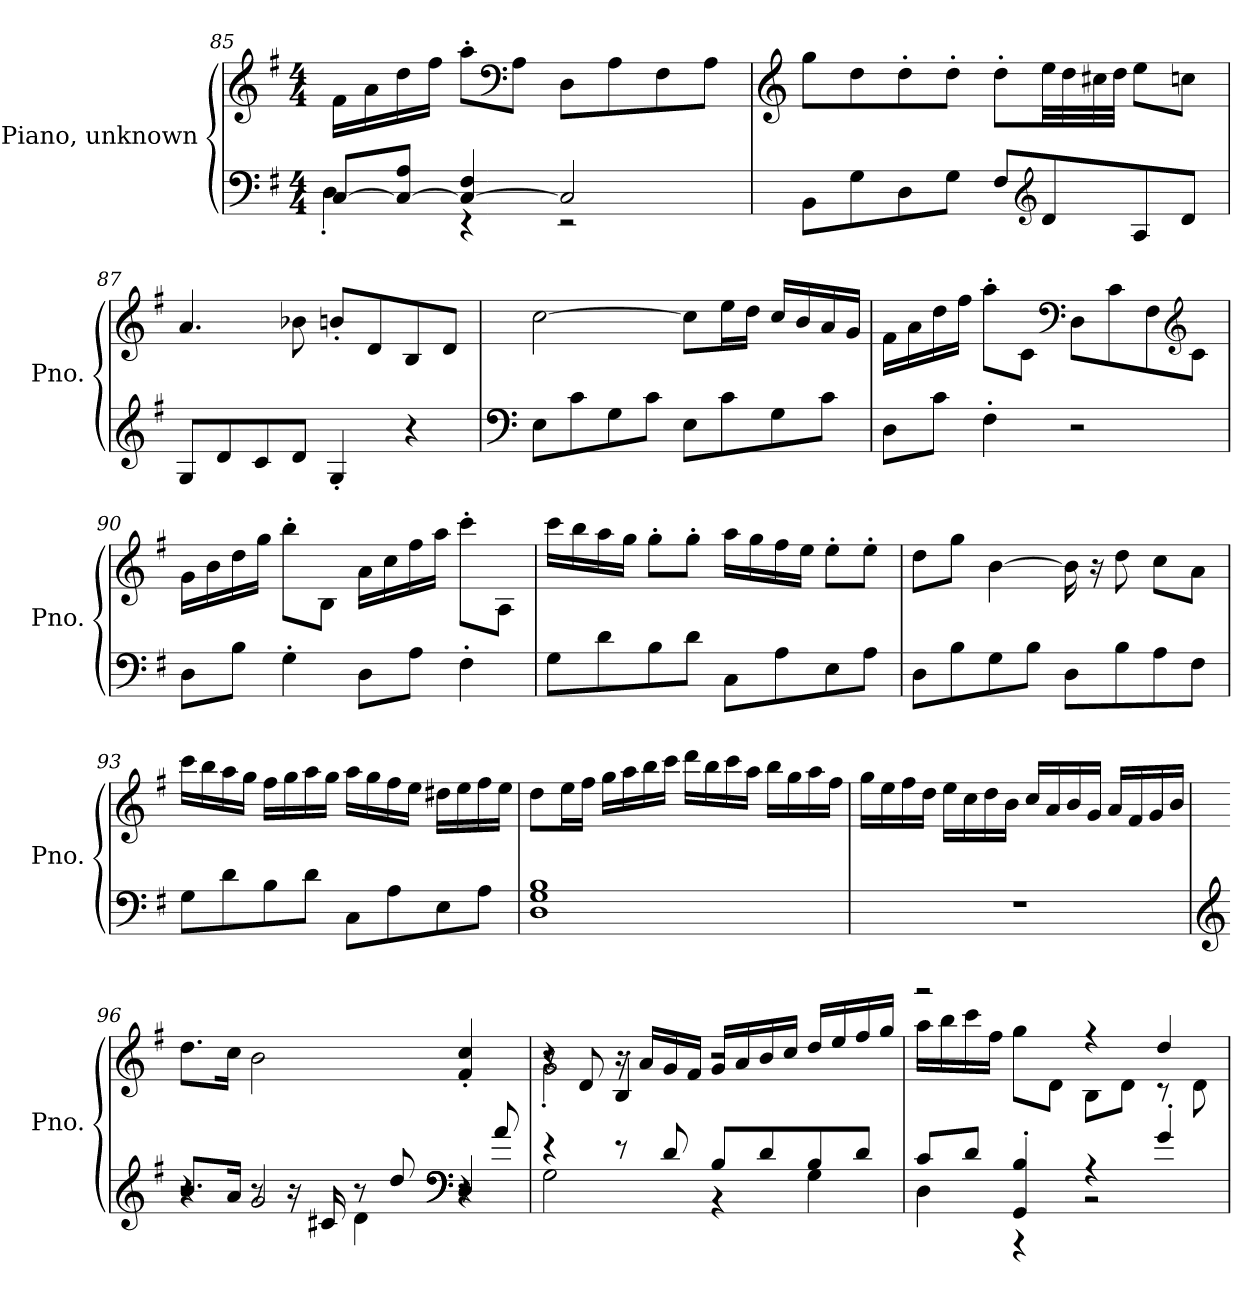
**kern	**kern
*part1	*part1
*staff2	*staff1
*I"Piano, unknown	*
*I'Pno.	*
*clefF4	*clefG2
*k[f#]	*k[f#]
*M4/4	*M4/4
=85	=85
*^	*
[8C/L	4D'\	16f#\LL
.	.	16a\
8C/_ 8A/J	.	16dd\
.	.	16ff#\JJ
4C/_ 4F#/	4r	8aa'\L
*	*	*clefF4
.	.	8A\J
2C/]	2r	8D\L
.	.	8A\
.	.	8F#\
.	.	8A\J
*v	*v	*
!!LO:LB:g=z
=86	=86
*	*clefG2
8BB\L	8gg\L
8G\	8dd\
8D\	8dd'\
8G\J	8dd'\J
8F#/L	8dd'\L
*clefG2	*
8d/	32ee\LL
.	32dd\
.	32cc#X\
.	32dd\JJJ
8A/	8ee\L
8d/J	8ccn\J
=87	=87
8G/L	4.a/
8d/	.
8c/	.
8d/J	8b-X\
4G'/	8bn'/L
.	8d/
4r	8B/
.	8d/J
=88	=88
*clefF4	*
8E\L	[2cc\
8c\	.
8G\	.
8c\J	.
8E\L	8cc\L]
8c\	16ee\L
.	16dd\JJ
8G\	16cc/LL
.	16b/
8c\J	16a/
.	16g/JJ
!!LO:LB:g=z
=89	=89
8D\L	16f#\LL
.	16a\
8c\J	16dd\
.	16ff#\JJ
4F#'\	8aa'\L
.	8c\J
*	*clefF4
2r	8D\L
.	8c\
.	8F#\
*	*clefG2
.	8c\J
=90	=90
8D\L	16g\LL
.	16b\
8B\J	16dd\
.	16gg\JJ
4G'\	8bb'\L
.	8B\J
8D\L	16a\LL
.	16cc\
8A\J	16ff#\
.	16aa\JJ
4F#'\	8ccc'\L
.	8A\J
=91	=91
8G\L	16ccc\LL
.	16bb\
8d\	16aa\
.	16gg\JJ
8B\	8gg'\L
8d\J	8gg'\J
8C\L	16aa\LL
.	16gg\
8A\	16ff#\
.	16ee\JJ
8E\	8ee'\L
8A\J	8ee'\J
!!LO:LB:g=z
=92	=92
8D\L	8dd\L
8B\	8gg\J
8G\	[4b\
8B\J	.
8D\L	16b\]
.	16r
8B\	8dd\
8A\	8cc\L
8F#\J	8a\J
=93	=93
8G\L	16ccc\LL
.	16bb\
8d\	16aa\
.	16gg\JJ
8B\	16ff#\LL
.	16gg\
8d\J	16aa\
.	16gg\JJ
8C\L	16aa\LL
.	16gg\
8A\	16ff#\
.	16ee\JJ
8E\	16dd#X\LL
.	16ee\
8A\J	16ff#\
.	16ee\JJ
=94	=94
1D 1G 1B	8dd\L
.	16ee\L
.	16ff#\JJ
.	16gg\LL
.	16aa\
.	16bb\
.	16ccc\JJ
.	16ddd\LL
.	16bb\
.	16ccc\
.	16aa\JJ
.	16bb\LL
.	16gg\
.	16aa\
.	16ff#\JJ
!!LO:LB:g=z
=95	=95
1r	16gg\LL
.	16ee\
.	16ff#\
.	16dd\JJ
.	16ee\LL
.	16cc\
.	16dd\
.	16b\JJ
.	16cc/LL
.	16a/
.	16b/
.	16g/JJ
.	16a/LL
.	16f#/
.	16g/
.	16b/JJ
=96	=96
*clefG2	*
*^	*
*	*^	*
8.b/L	2r	4r	8.dd\L
16a/Jk	.	.	16cc\Jk
8r	.	2g/	2b\
16r	.	.	.
16c#X/	.	.	.
8r	4d\	.	.
8dd/	.	.	.
*clefF4	*	*	*
8r	4r	4D/	4f#/' 4cc/'
8a/	.	.	.
*	*v	*v	*
=97	=97	=97
*	*	*^
*	*	*	*^
4r	2G\	8r	2g'\	4r
.	.	8d/	.	.
8r	.	16r	.	4B'/
.	.	16a/LL	.	.
8d/	.	16g/	.	.
.	.	16f#/JJ	.	.
8B/L	4r	16g/LL	2r	2r
.	.	16a/	.	.
8d/	.	16b/	.	.
.	.	16cc/JJ	.	.
8B/	4G\	16dd/LL	.	.
.	.	16ee/	.	.
8d/J	.	16ff#/	.	.
.	.	16gg/JJ	.	.
*	*	*	*v	*v
!!LO:PB:g=z
=98	=98	=98	=98
8c/L	4D\	2r	16aa\LL
.	.	.	16bb\
8d/J	.	.	16ccc\
.	.	.	16ff#\JJ
4GG/' 4B/'	4r	.	8gg\L
.	.	.	8d\J
4r	2r	4r	8B\L
.	.	.	8d\J
4g'/	.	4dd/	8r
.	.	.	8d\
*v	*v	*	*
*	*v	*v
=	=
*-	*-
